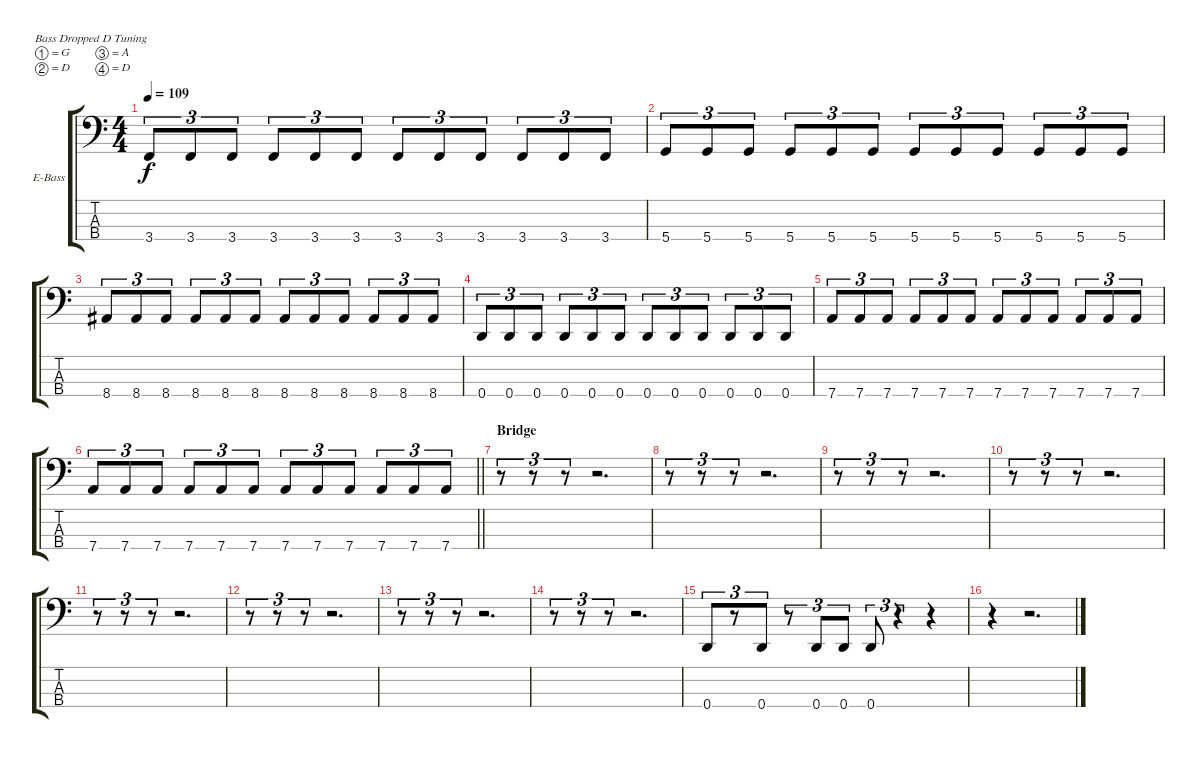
\bracketExtendMode groupsimilarinstruments
\firstSystemTrackNameOrientation horizontal
\otherSystemsTrackNameOrientation horizontal
\track ("Bass" "E-Bass") {instrument electricbassfinger}
\staff {score tabs}
\tuning (G2 D2 A1 D1)
\ts (4 4)
\tempo 109
\clef f4
\ks c
3.4.8{tu (3 2) dy f} 3.4.8{tu (3 2)} 3.4.8{tu (3 2)} 3.4.8{tu (3 2)} 3.4.8{tu (3 2)} 3.4.8{tu (3 2)} 3.4.8{tu (3 2)} 3.4.8{tu (3 2)} 3.4.8{tu (3 2)} 3.4.8{tu (3 2)} 3.4.8{tu (3 2)} 3.4.8{tu (3 2)} |
5.4.8{tu (3 2)} 5.4.8{tu (3 2)} 5.4.8{tu (3 2)} 5.4.8{tu (3 2)} 5.4.8{tu (3 2)} 5.4.8{tu (3 2)} 5.4.8{tu (3 2)} 5.4.8{tu (3 2)} 5.4.8{tu (3 2)} 5.4.8{tu (3 2)} 5.4.8{tu (3 2)} 5.4.8{tu (3 2)} |
8.4.8{tu (3 2)} 8.4.8{tu (3 2)} 8.4.8{tu (3 2)} 8.4.8{tu (3 2)} 8.4.8{tu (3 2)} 8.4.8{tu (3 2)} 8.4.8{tu (3 2)} 8.4.8{tu (3 2)} 8.4.8{tu (3 2)} 8.4.8{tu (3 2)} 8.4.8{tu (3 2)} 8.4.8{tu (3 2)} |
0.4.8{tu (3 2)} 0.4.8{tu (3 2)} 0.4.8{tu (3 2)} 0.4.8{tu (3 2)} 0.4.8{tu (3 2)} 0.4.8{tu (3 2)} 0.4.8{tu (3 2)} 0.4.8{tu (3 2)} 0.4.8{tu (3 2)} 0.4.8{tu (3 2)} 0.4.8{tu (3 2)} 0.4.8{tu (3 2)} |
7.4.8{tu (3 2)} 7.4.8{tu (3 2)} 7.4.8{tu (3 2)} 7.4.8{tu (3 2)} 7.4.8{tu (3 2)} 7.4.8{tu (3 2)} 7.4.8{tu (3 2)} 7.4.8{tu (3 2)} 7.4.8{tu (3 2)} 7.4.8{tu (3 2)} 7.4.8{tu (3 2)} 7.4.8{tu (3 2)} |
\barLineRight lightlight
7.4.8{tu (3 2)} 7.4.8{tu (3 2)} 7.4.8{tu (3 2)} 7.4.8{tu (3 2)} 7.4.8{tu (3 2)} 7.4.8{tu (3 2)} 7.4.8{tu (3 2)} 7.4.8{tu (3 2)} 7.4.8{tu (3 2)} 7.4.8{tu (3 2)} 7.4.8{tu (3 2)} 7.4.8{tu (3 2)} |
\section ("" "Bridge")
r.8{tu (3 2)} r.8{tu (3 2)} r.8{tu (3 2)} r.2{d} |
r.8{tu (3 2)} r.8{tu (3 2)} r.8{tu (3 2)} r.2{d} |
r.8{tu (3 2)} r.8{tu (3 2)} r.8{tu (3 2)} r.2{d} |
r.8{tu (3 2)} r.8{tu (3 2)} r.8{tu (3 2)} r.2{d} |
r.8{tu (3 2)} r.8{tu (3 2)} r.8{tu (3 2)} r.2{d} |
r.8{tu (3 2)} r.8{tu (3 2)} r.8{tu (3 2)} r.2{d} |
r.8{tu (3 2)} r.8{tu (3 2)} r.8{tu (3 2)} r.2{d} |
r.8{tu (3 2)} r.8{tu (3 2)} r.8{tu (3 2)} r.2{d} |
0.4.8{tu (3 2)} r.8{tu (3 2)} 0.4.8{tu (3 2)} r.8{tu (3 2)} 0.4.8{tu (3 2)} 0.4.8{tu (3 2)} 0.4.8{tu (3 2)} r.4{tu (3 2)} r.4 |
r.4 r.2{d}
